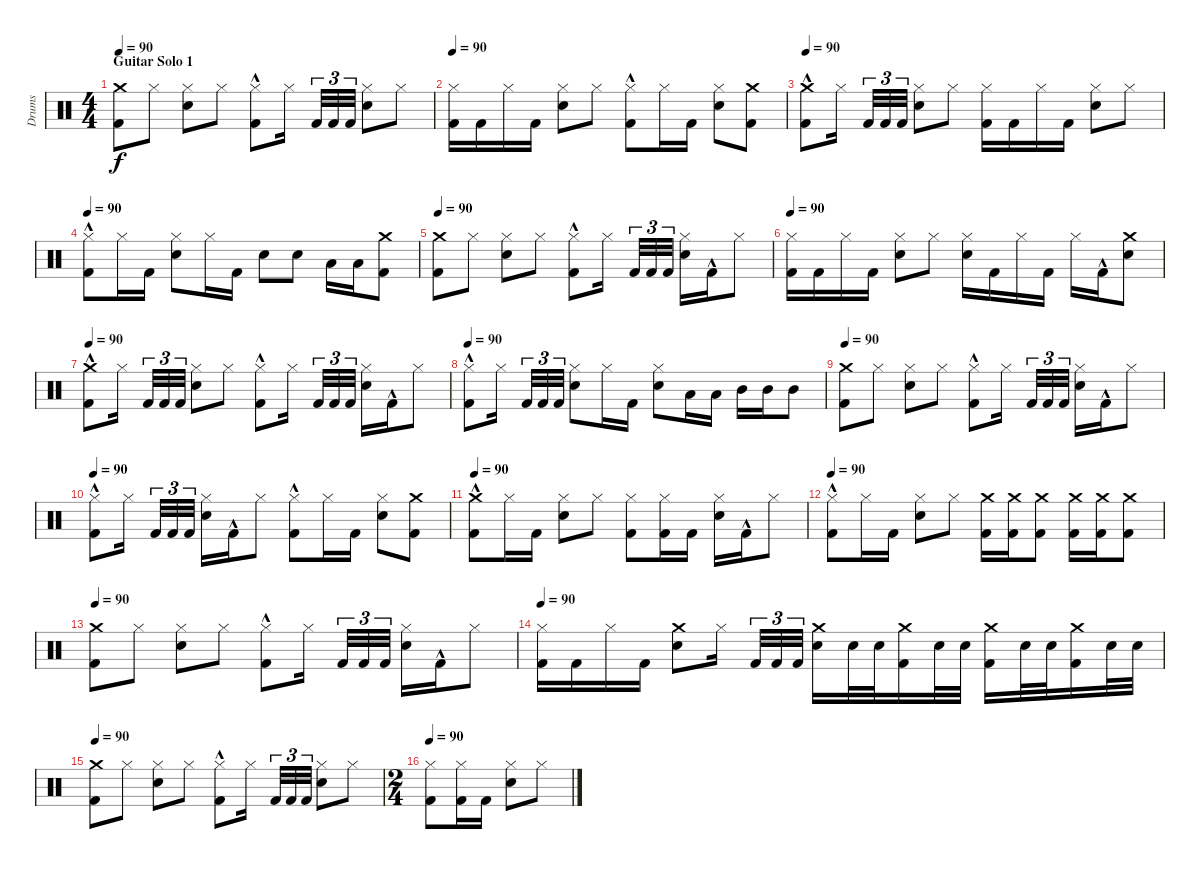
\track ("Drums" "Drums") {instrument percussion}
\staff {score}
\articulation defaults
\ts (4 4)
\section ("" "Guitar Solo 1")
\tempo 90
\clef neutral
\ks c
("Kick (hit) 2" "Crash medium (hit)").8{dy f} "Hi-Hat (closed)".8 ("Snare (hit) 2" "Hi-Hat (closed)").8 "Hi-Hat (closed)".8 ("Hi-Hat (closed)" "Kick (hit) 2"{hac}).8 "Hi-Hat (closed)".16 "Kick (hit) 2".32{tu (3 2)} "Kick (hit) 2".32{tu (3 2)} "Kick (hit) 2".32{tu (3 2)} ("Snare (hit) 2" "Hi-Hat (closed)").8 "Hi-Hat (closed)".8 |
\tempo 90
("Kick (hit) 2" "Hi-Hat (closed)").16 "Kick (hit) 2".16 "Hi-Hat (closed)".16 "Kick (hit) 2".16 ("Snare (hit) 2" "Hi-Hat (closed)").8 "Hi-Hat (closed)".8 ("Kick (hit) 2"{hac} "Hi-Hat (closed)").8 "Hi-Hat (closed)".16 "Kick (hit) 2".16 ("Snare (hit) 2" "Hi-Hat (closed)").8 ("Kick (hit) 2" "Crash medium (hit)").8 |
\tempo 90
("Crash medium (hit)" "Kick (hit) 2"{hac}).8 "Hi-Hat (closed)".16 "Kick (hit) 2".32{tu (3 2)} "Kick (hit) 2".32{tu (3 2)} "Kick (hit) 2".32{tu (3 2)} ("Snare (hit) 2" "Hi-Hat (closed)").8 "Hi-Hat (closed)".8 ("Kick (hit) 2" "Hi-Hat (closed)").16 "Kick (hit) 2".16 "Hi-Hat (closed)".16 "Kick (hit) 2".16 ("Snare (hit) 2" "Hi-Hat (closed)").8 "Hi-Hat (closed)".8 |
\tempo 90
("Kick (hit) 2"{hac} "Hi-Hat (closed)").8 "Hi-Hat (closed)".16 "Kick (hit) 2".16 ("Snare (hit) 2" "Hi-Hat (closed)").8 "Hi-Hat (closed)".16 "Kick (hit) 2".16 "Snare (hit) 2".8 "Snare (hit) 2".8 "Low Tom (hit)".16 "Low Tom (hit)".16 ("Crash medium (hit)" "Kick (hit) 2").8 |
\tempo 90
("Crash medium (hit)" "Kick (hit) 2").8 "Hi-Hat (closed)".8 ("Snare (hit) 2" "Hi-Hat (closed)").8 "Hi-Hat (closed)".8 ("Hi-Hat (closed)" "Kick (hit) 2"{hac}).8 "Hi-Hat (closed)".16 "Kick (hit) 2".32{tu (3 2)} "Kick (hit) 2".32{tu (3 2)} "Kick (hit) 2".32{tu (3 2)} ("Snare (hit) 2" "Hi-Hat (closed)").16 "Kick (hit) 2"{hac}.16 "Hi-Hat (closed)".8 |
\tempo 90
("Kick (hit) 2" "Hi-Hat (closed)").16 "Kick (hit) 2".16 "Hi-Hat (closed)".16 "Kick (hit) 2".16 ("Snare (hit) 2" "Hi-Hat (closed)").8 "Hi-Hat (closed)".8 ("Hi-Hat (closed)" "Snare (hit) 2").16 "Kick (hit) 2".16 "Hi-Hat (closed)".16 "Kick (hit) 2".16 "Hi-Hat (closed)".16 "Kick (hit) 2"{hac}.16 ("Crash medium (hit)" "Snare (hit) 2").8 |
\tempo 90
("Crash medium (hit)" "Kick (hit) 2"{hac}).8 "Hi-Hat (closed)".16 "Kick (hit) 2".32{tu (3 2)} "Kick (hit) 2".32{tu (3 2)} "Kick (hit) 2".32{tu (3 2)} ("Snare (hit) 2" "Hi-Hat (closed)").8 "Hi-Hat (closed)".8 ("Hi-Hat (closed)" "Kick (hit) 2"{hac}).8 "Hi-Hat (closed)".16 "Kick (hit) 2".32{tu (3 2)} "Kick (hit) 2".32{tu (3 2)} "Kick (hit) 2".32{tu (3 2)} ("Snare (hit) 2" "Hi-Hat (closed)").16 "Kick (hit) 2"{hac}.16 "Hi-Hat (closed)".8 |
\tempo 90
("Hi-Hat (closed)" "Kick (hit) 2"{hac}).8 "Hi-Hat (closed)".16 "Kick (hit) 2".32{tu (3 2)} "Kick (hit) 2".32{tu (3 2)} "Kick (hit) 2".32{tu (3 2)} ("Snare (hit) 2" "Hi-Hat (closed)").8 "Hi-Hat (closed)".16 "Kick (hit) 2".16 ("Snare (hit) 2" "Hi-Hat (closed)").8 "Low Tom (hit)".16 "Low Tom (hit)".16 "Mid Tom (hit)".16 "Mid Tom (hit)".16 "Mid Tom (hit)".8 |
\tempo 90
("Crash medium (hit)" "Kick (hit) 2").8 "Hi-Hat (closed)".8 ("Snare (hit) 2" "Hi-Hat (closed)").8 "Hi-Hat (closed)".8 ("Hi-Hat (closed)" "Kick (hit) 2"{hac}).8 "Hi-Hat (closed)".16 "Kick (hit) 2".32{tu (3 2)} "Kick (hit) 2".32{tu (3 2)} "Kick (hit) 2".32{tu (3 2)} ("Snare (hit) 2" "Hi-Hat (closed)").16 "Kick (hit) 2"{hac}.16 "Hi-Hat (closed)".8 |
\tempo 90
("Hi-Hat (closed)" "Kick (hit) 2"{hac}).8 "Hi-Hat (closed)".16 "Kick (hit) 2".32{tu (3 2)} "Kick (hit) 2".32{tu (3 2)} "Kick (hit) 2".32{tu (3 2)} ("Snare (hit) 2" "Hi-Hat (closed)").16 "Kick (hit) 2"{hac}.16 "Hi-Hat (closed)".8 ("Hi-Hat (closed)" "Kick (hit) 2"{hac}).8 "Hi-Hat (closed)".16 "Kick (hit) 2".16 ("Snare (hit) 2" "Hi-Hat (closed)").8 ("Crash medium (hit)" "Kick (hit) 2").8 |
\tempo 90
("Kick (hit) 2"{hac} "Crash medium (hit)").8 "Hi-Hat (closed)".16 "Kick (hit) 2".16 ("Snare (hit) 2" "Hi-Hat (closed)").8 "Hi-Hat (closed)".8 ("Hi-Hat (closed)" "Kick (hit) 2").8 ("Hi-Hat (closed)" "Kick (hit) 2").16 "Kick (hit) 2".16 ("Snare (hit) 2" "Hi-Hat (closed)").16 "Kick (hit) 2"{hac}.16 "Hi-Hat (closed)".8 |
\tempo 90
("Hi-Hat (closed)" "Kick (hit) 2"{hac}).8 "Hi-Hat (closed)".16 "Kick (hit) 2".16 ("Snare (hit) 2" "Hi-Hat (closed)").8 "Hi-Hat (closed)".8 ("Kick (hit) 2" "Crash medium (hit)").16 ("Kick (hit) 2" "Crash medium (hit)").16 ("Kick (hit) 2" "Crash medium (hit)").8 ("Kick (hit) 2" "Crash medium (hit)").16 ("Kick (hit) 2" "Crash medium (hit)").16 ("Kick (hit) 2" "Crash medium (hit)").8 |
\tempo 90
("Crash medium (hit)" "Kick (hit) 2").8 "Hi-Hat (closed)".8 ("Snare (hit) 2" "Hi-Hat (closed)").8 "Hi-Hat (closed)".8 ("Hi-Hat (closed)" "Kick (hit) 2"{hac}).8 "Hi-Hat (closed)".16 "Kick (hit) 2".32{tu (3 2)} "Kick (hit) 2".32{tu (3 2)} "Kick (hit) 2".32{tu (3 2)} ("Snare (hit) 2" "Hi-Hat (closed)").16 "Kick (hit) 2"{hac}.16 "Hi-Hat (closed)".8 |
\tempo 90
("Hi-Hat (closed)" "Kick (hit) 2").16 "Kick (hit) 2".16 "Hi-Hat (closed)".16 "Kick (hit) 2".16 ("Crash medium (hit)" "Snare (hit) 2").8 "Hi-Hat (closed)".16 "Kick (hit) 2".32{tu (3 2)} "Kick (hit) 2".32{tu (3 2)} "Kick (hit) 2".32{tu (3 2)} ("Snare (hit) 2" "Crash medium (hit)").16 "Snare (hit) 2".32 "Snare (hit) 2".32 ("Crash medium (hit)" "Kick (hit) 2").16 "Snare (hit) 2".32 "Snare (hit) 2".32 ("Crash medium (hit)" "Kick (hit) 2").16 "Snare (hit) 2".32 "Snare (hit) 2".32 ("Crash medium (hit)" "Kick (hit) 2").16 "Snare (hit) 2".32 "Snare (hit) 2".32 |
\tempo 90
("Kick (hit) 2" "Crash medium (hit)").8 "Hi-Hat (closed)".8 ("Snare (hit) 2" "Hi-Hat (closed)").8 "Hi-Hat (closed)".8 ("Hi-Hat (closed)" "Kick (hit) 2"{hac}).8 "Hi-Hat (closed)".16 "Kick (hit) 2".32{tu (3 2)} "Kick (hit) 2".32{tu (3 2)} "Kick (hit) 2".32{tu (3 2)} ("Hi-Hat (closed)" "Snare (hit) 2").8 "Hi-Hat (closed)".8 |
\ts (2 4)
\tempo 90
("Kick (hit) 2" "Hi-Hat (closed)").8 ("Kick (hit) 2" "Hi-Hat (closed)").16 "Kick (hit) 2".16 ("Snare (hit) 2" "Hi-Hat (closed)").8 "Hi-Hat (closed)".8
